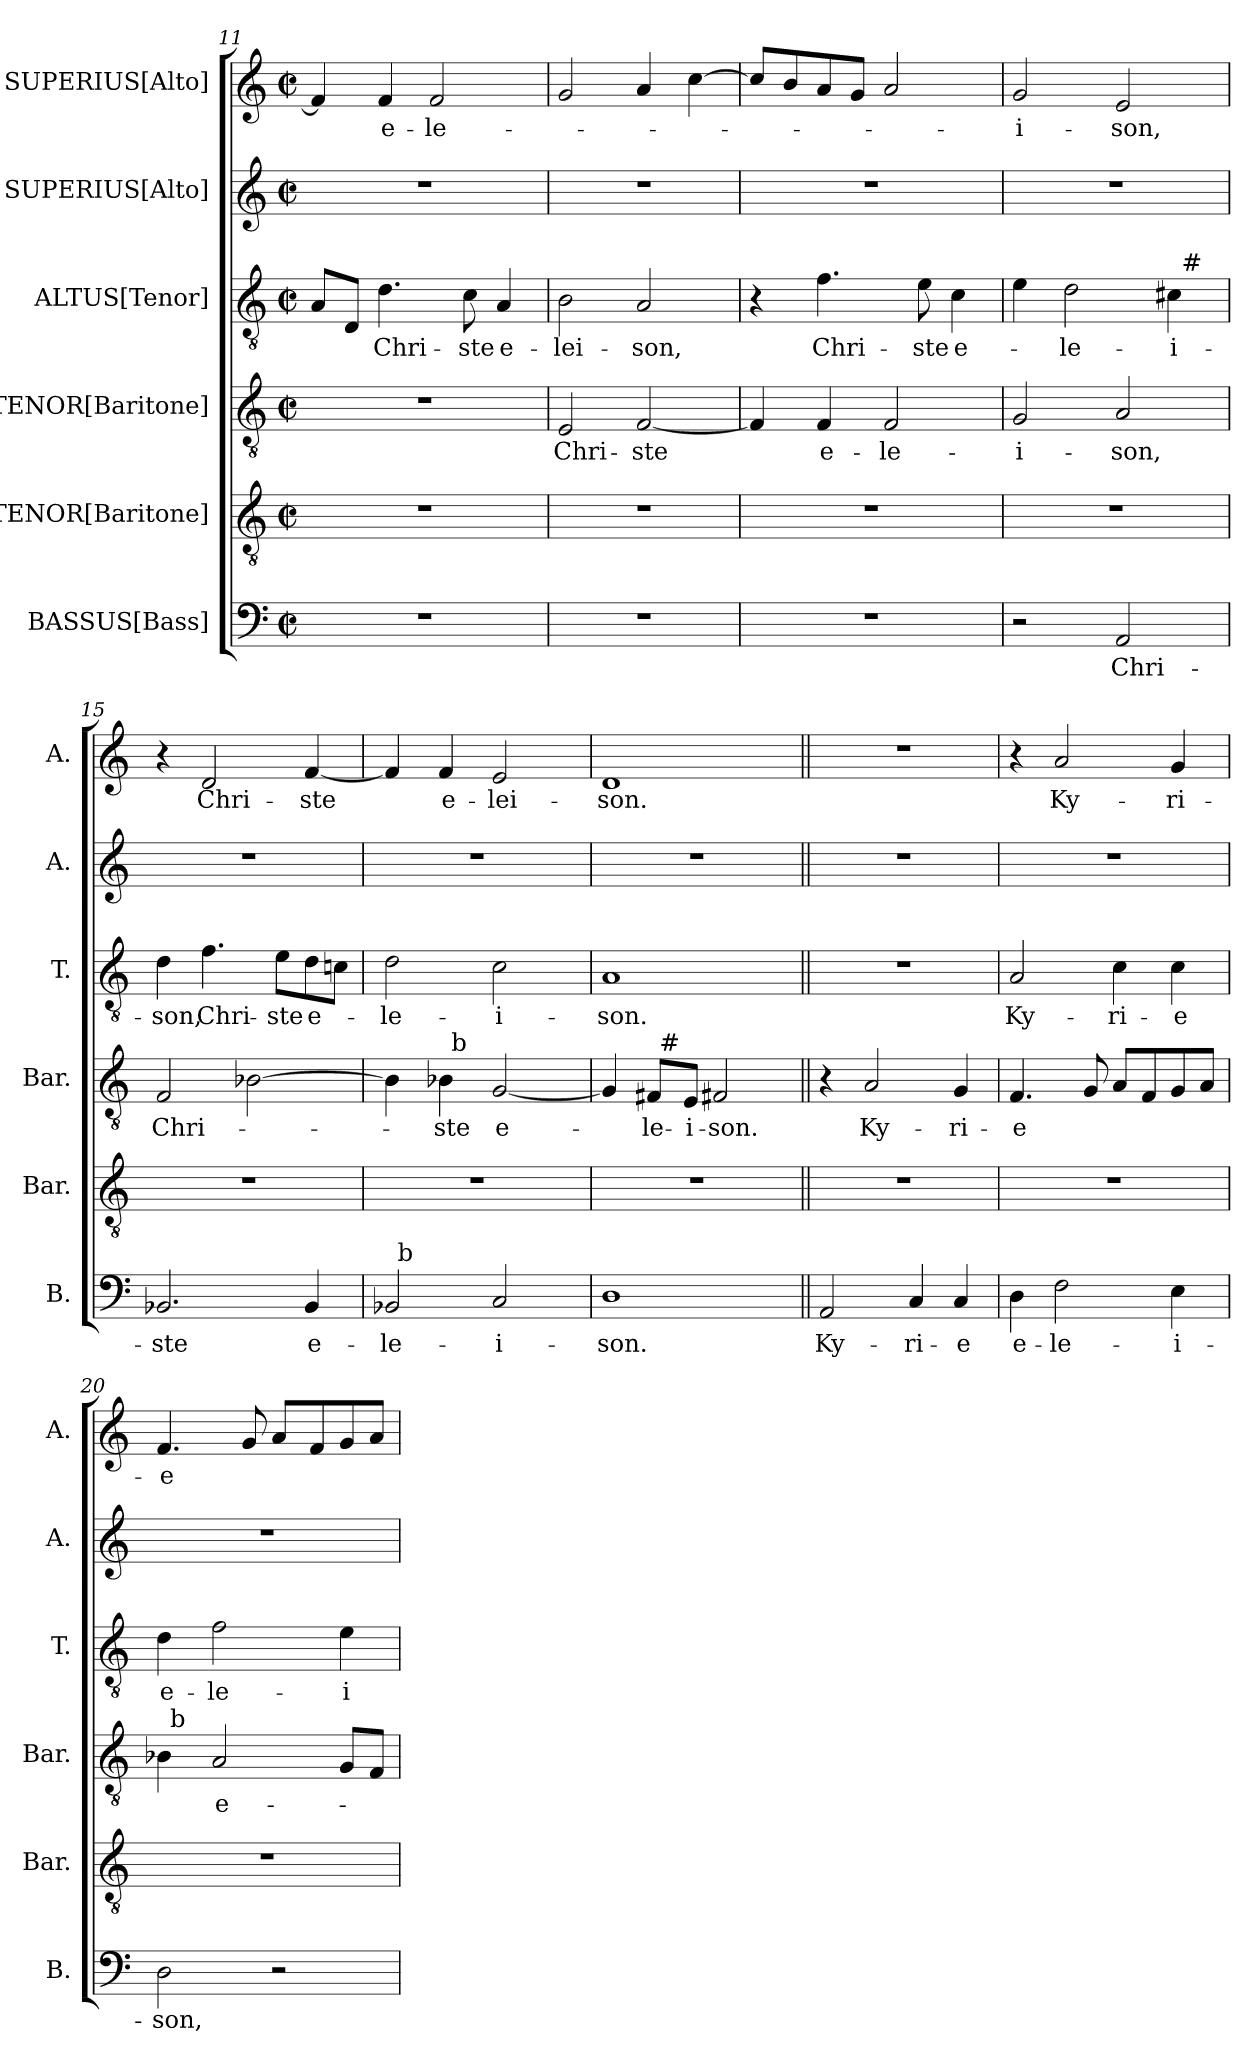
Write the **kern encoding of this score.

**kern	**text	**kern	**kern	**text	**kern	**text	**kern	**kern	**text
*part6	*part6	*part5	*part4	*part4	*part3	*part3	*part2	*part1	*part1
*staff6	*staff6	*staff5	*staff4	*staff4	*staff3	*staff3	*staff2	*staff1	*staff1
*I"BASSUS[Bass]	*	*I"TENOR[Baritone]	*I"TENOR[Baritone]	*	*I"ALTUS[Tenor]	*	*I"SUPERIUS[Alto]	*I"SUPERIUS[Alto]	*
*I'B.	*	*I'Bar.	*I'Bar.	*	*I'T.	*	*I'A.	*I'A.	*
*clefF4	*	*clefGv2	*clefGv2	*	*clefGv2	*	*clefG2	*clefG2	*
*	*	*ITrd7c12	*ITrd7c12	*	*ITrd7c12	*	*	*	*
*k[]	*	*k[]	*k[]	*	*k[]	*	*k[]	*k[]	*
*C:	*	*C:	*C:	*	*C:	*	*C:	*C:	*
*M2/2	*	*M2/2	*M2/2	*	*M2/2	*	*M2/2	*M2/2	*
*met(c|)	*	*met(c|)	*met(c|)	*	*met(c|)	*	*met(c|)	*met(c|)	*
=11	=11	=11	=11	=11	=11	=11	=11	=11	=11
1r	.	1r	1r	.	8AA/L	.	1r	4f/]	.
.	.	.	.	.	8DD/J	.	.	.	.
!	!	!	!	!	!	!LO:LY:b	!	!	!LO:LY:b
.	.	.	.	.	4.D\	Chri-	.	4f/	e-
!	!	!	!	!	!	!	!	!	!LO:LY:b
.	.	.	.	.	.	.	.	2f/	-le-
!	!	!	!	!	!	!LO:LY:b	!	!	!
.	.	.	.	.	8C\	-ste	.	.	.
!	!	!	!	!	!	!LO:LY:b	!	!	!
.	.	.	.	.	4AA/	e-	.	.	.
=12	=12	=12	=12	=12	=12	=12	=12	=12	=12
!	!	!	!	!LO:LY:b	!	!LO:LY:b	!	!	!
1r	.	1r	2EE/	Chri-	2BB\	-lei-	1r	2g/	.
!	!	!	!	!LO:LY:b	!	!LO:LY:b	!	!	!
.	.	.	[<2FF/	-ste	2AA/	-son,	.	4a/	.
.	.	.	.	.	.	.	.	[>4cc\	.
=13	=13	=13	=13	=13	=13	=13	=13	=13	=13
1r	.	1r	4FF/]	.	4r	.	1r	8cc/L]	.
.	.	.	.	.	.	.	.	8b/	.
!	!	!	!	!LO:LY:b	!	!LO:LY:b	!	!	!
.	.	.	4FF/	e-	4.F\	Chri-	.	8a/	.
.	.	.	.	.	.	.	.	8g/J	.
!	!	!	!	!LO:LY:b	!	!	!	!	!
.	.	.	2FF/	-le-	.	.	.	2a/	.
!	!	!	!	!	!	!LO:LY:b	!	!	!
.	.	.	.	.	8E\	-ste	.	.	.
!	!	!	!	!	!	!LO:LY:b	!	!	!
.	.	.	.	.	4C\	e-	.	.	.
=14	=14	=14	=14	=14	=14	=14	=14	=14	=14
!	!	!	!	!LO:LY:b	!	!	!	!	!LO:LY:b
*	*	*	*	*	*^	*	*	*	*
2r	.	1r	2GG/	-i-	4E\	2ryy	.	1r	2g/	-i-
!	!	!	!	!	!	!	!LO:LY:b	!	!	!
.	.	.	.	.	2D\	.	-le-	.	.	.
!	!LO:LY:b	!	!	!LO:LY:b	!	!	!	!	!	!LO:LY:b
2AA/	Chri-	.	2AA/	-son,	.	4ryy	.	.	2e/	-son,
!	!	!	!	!	!	!	!LO:LY:b	!	!	!
.	.	.	.	.	4C#\	32ryy	-i-	.	.	.
!	!	!	!	!	!	!LO:TX:a:t=#	!	!	!	!
.	.	.	.	.	.	8..ryy	.	.	.	.
!!LO:LB:g=z
=15	=15	=15	=15	=15	=15	=15	=15	=15	=15	=15
!	!LO:LY:b	!	!	!LO:LY:b	!	!	!LO:LY:b	!	!	!
*	*	*	*	*	*v	*v	*	*	*	*
2.BB-X/	-ste	1r	2FF/	Chri-	4D\	-son,	1r	4r	.
!	!	!	!	!	!	!LO:LY:b	!	!	!LO:LY:b
.	.	.	.	.	4.F\	Chri-	.	2d/	Chri-
.	.	.	[>2BB-X\	.	.	.	.	.	.
!	!	!	!	!	!	!LO:LY:b	!	!	!
.	.	.	.	.	8E\L	-ste	.	.	.
!	!LO:LY:b	!	!	!	!	!LO:LY:b	!	!	!LO:LY:b
4BB-/	e-	.	.	.	8D\	e-	.	[<4f/	-ste
.	.	.	.	.	8Cn\J	.	.	.	.
=16	=16	=16	=16	=16	=16	=16	=16	=16	=16
!	!LO:LY:b	!	!	!	!	!LO:LY:b	!	!	!
*^	*	*	*^	*	*	*	*	*	*
2BB-/	32ryy	-le-	1r	4BB-\]	4ryy	.	2D\	-le-	1r	4f/]	.
!	!LO:TX:a:t=b	!	!	!	!	!	!	!	!	!	!
.	2ryy	.	.	.	.	.	.	.	.	.	.
!	!	!	!	!	!	!LO:LY:b	!	!	!	!	!LO:LY:b
.	.	.	.	4BB-\	32ryy	-ste	.	.	.	4f/	e-
!	!	!	!	!	!LO:TX:a:t=b	!	!	!	!	!	!
.	.	.	.	.	2ryy	.	.	.	.	.	.
!	!	!LO:LY:b	!	!	!	!LO:LY:b	!	!LO:LY:b	!	!	!LO:LY:b
2C/	.	-i-	.	[<2GG/	.	e-	2C\	-i-	.	2e/	-lei-
.	4...ryy	.	.	.	.	.	.	.	.	.	.
.	.	.	.	.	8..ryy	.	.	.	.	.	.
=17	=17	=17	=17	=17	=17	=17	=17	=17	=17	=17	=17
!	!	!LO:LY:b	!	!	!	!	!	!LO:LY:b	!	!	!LO:LY:b
*v	*v	*	*	*	*	*	*	*	*	*	*
1D	-son.	1r	4GG/]	4ryy	.	1AA	-son.	1r	1d	-son.
!	!	!	!	!	!LO:LY:b	!	!	!	!	!
.	.	.	8FF#/L	32ryy	-le-	.	.	.	.	.
!	!	!	!	!LO:TX:a:t=#	!	!	!	!	!	!
.	.	.	.	2ryy	.	.	.	.	.	.
!	!	!	!	!	!LO:LY:b	!	!	!	!	!
.	.	.	8EE/J	.	-i-	.	.	.	.	.
!	!	!	!	!	!LO:LY:b	!	!	!	!	!
.	.	.	2FF#X/	.	-son.	.	.	.	.	.
.	.	.	.	8..ryy	.	.	.	.	.	.
=18||	=18||	=18||	=18||	=18||	=18||	=18||	=18||	=18||	=18||	=18||
!	!LO:LY:b	!	!	!	!	!	!	!	!	!
*	*	*	*v	*v	*	*	*	*	*	*
2AA/	Ky-	1r	4r	.	1r	.	1r	1r	.
!	!	!	!	!LO:LY:b	!	!	!	!	!
.	.	.	2AA/	Ky-	.	.	.	.	.
!	!LO:LY:b	!	!	!	!	!	!	!	!
4C/	-ri-	.	.	.	.	.	.	.	.
!	!LO:LY:b	!	!	!LO:LY:b	!	!	!	!	!
4C/	-e	.	4GG/	-ri-	.	.	.	.	.
=19	=19	=19	=19	=19	=19	=19	=19	=19	=19
!	!LO:LY:b	!	!	!LO:LY:b	!	!LO:LY:b	!	!	!
4D\	e-	1r	4.FF/	-e	2AA/	Ky-	1r	4r	.
!	!LO:LY:b	!	!	!	!	!	!	!	!LO:LY:b
2F\	-le-	.	.	.	.	.	.	2a/	Ky-
.	.	.	8GG/	.	.	.	.	.	.
!	!	!	!	!	!	!LO:LY:b	!	!	!
.	.	.	8AA/L	.	4C\	-ri-	.	.	.
.	.	.	8FF/	.	.	.	.	.	.
!	!LO:LY:b	!	!	!	!	!LO:LY:b	!	!	!LO:LY:b
4E\	-i-	.	8GG/	.	4C\	-e	.	4g/	-ri-
.	.	.	8AA/J	.	.	.	.	.	.
=20	=20	=20	=20	=20	=20	=20	=20	=20	=20
!	!LO:LY:b	!	!	!	!	!LO:LY:b	!	!	!LO:LY:b
*	*	*	*^	*	*	*	*	*	*
2D\	-son,	1r	4BB-\	32ryy	.	4D\	e-	1r	4.f/	-e
!	!	!	!	!LO:TX:a:t=b	!	!	!	!	!	!
.	.	.	.	2ryy	.	.	.	.	.	.
!	!	!	!	!	!LO:LY:b	!	!LO:LY:b	!	!	!
.	.	.	2AA/	.	e-	2F\	-le-	.	.	.
.	.	.	.	.	.	.	.	.	8g/	.
2r	.	.	.	.	.	.	.	.	8a/L	.
.	.	.	.	4...ryy	.	.	.	.	.	.
.	.	.	.	.	.	.	.	.	8f/	.
!	!	!	!	!	!	!	!LO:LY:b	!	!	!
.	.	.	8GG/L	.	.	4E\	-i-	.	8g/	.
.	.	.	8FF/J	.	.	.	.	.	8a/J	.
*	*	*	*v	*v	*	*	*	*	*	*
=	=	=	=	=	=	=	=	=	=
*-	*-	*-	*-	*-	*-	*-	*-	*-	*-
